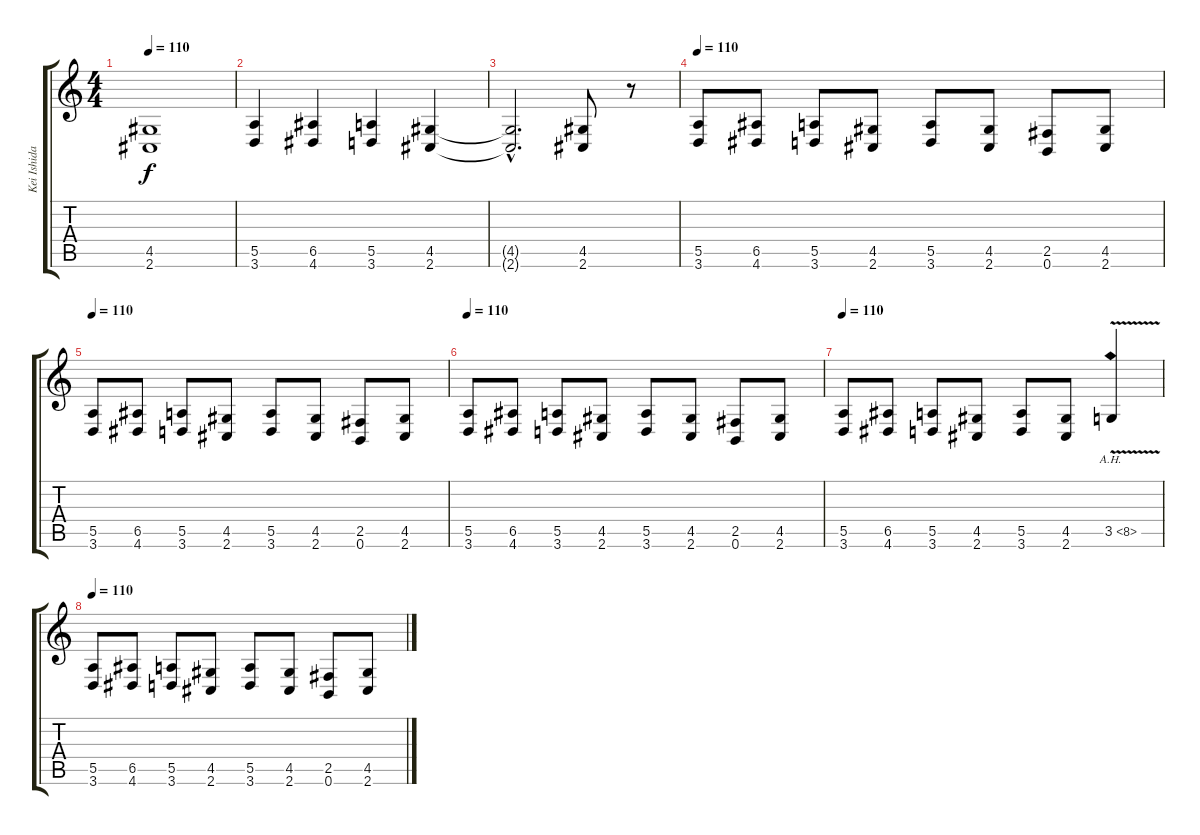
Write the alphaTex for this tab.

\track ("Kei Ishida" "Kei Ishida") {instrument distortionguitar}
\staff {score tabs}
\tuning (B3 Gb3 D3 A2 E2 B1) {hide}
\ts (4 4)
\tempo 110
\clef g2
\ks c
(4.5{t} 2.6{t}).1{dy f} |
(5.5 3.6).4 (6.5 4.6).4 (5.5 3.6).4 (4.5 2.6).4 |
(4.5{hac t} 2.6{hac t}).2{d} (4.5 2.6).8 r.8 |
\tempo 110
(5.5 3.6).8 (6.5 4.6).8 (5.5 3.6).8 (4.5 2.6).8 (5.5 3.6).8 (4.5 2.6).8 (2.5 0.6).8 (4.5 2.6).8 |
\tempo 110
(5.5 3.6).8 (6.5 4.6).8 (5.5 3.6).8 (4.5 2.6).8 (5.5 3.6).8 (4.5 2.6).8 (2.5 0.6).8 (4.5 2.6).8 |
\tempo 110
(5.5 3.6).8 (6.5 4.6).8 (5.5 3.6).8 (4.5 2.6).8 (5.5 3.6).8 (4.5 2.6).8 (2.5 0.6).8 (4.5 2.6).8 |
\tempo 110
(5.5 3.6).8 (6.5 4.6).8 (5.5 3.6).8 (4.5 2.6).8 (5.5 3.6).8 (4.5 2.6).8 3.5{ah 5 v}.4 |
\tempo 110
(5.5 3.6).8 (6.5 4.6).8 (5.5 3.6).8 (4.5 2.6).8 (5.5 3.6).8 (4.5 2.6).8 (2.5 0.6).8 (4.5 2.6).8
